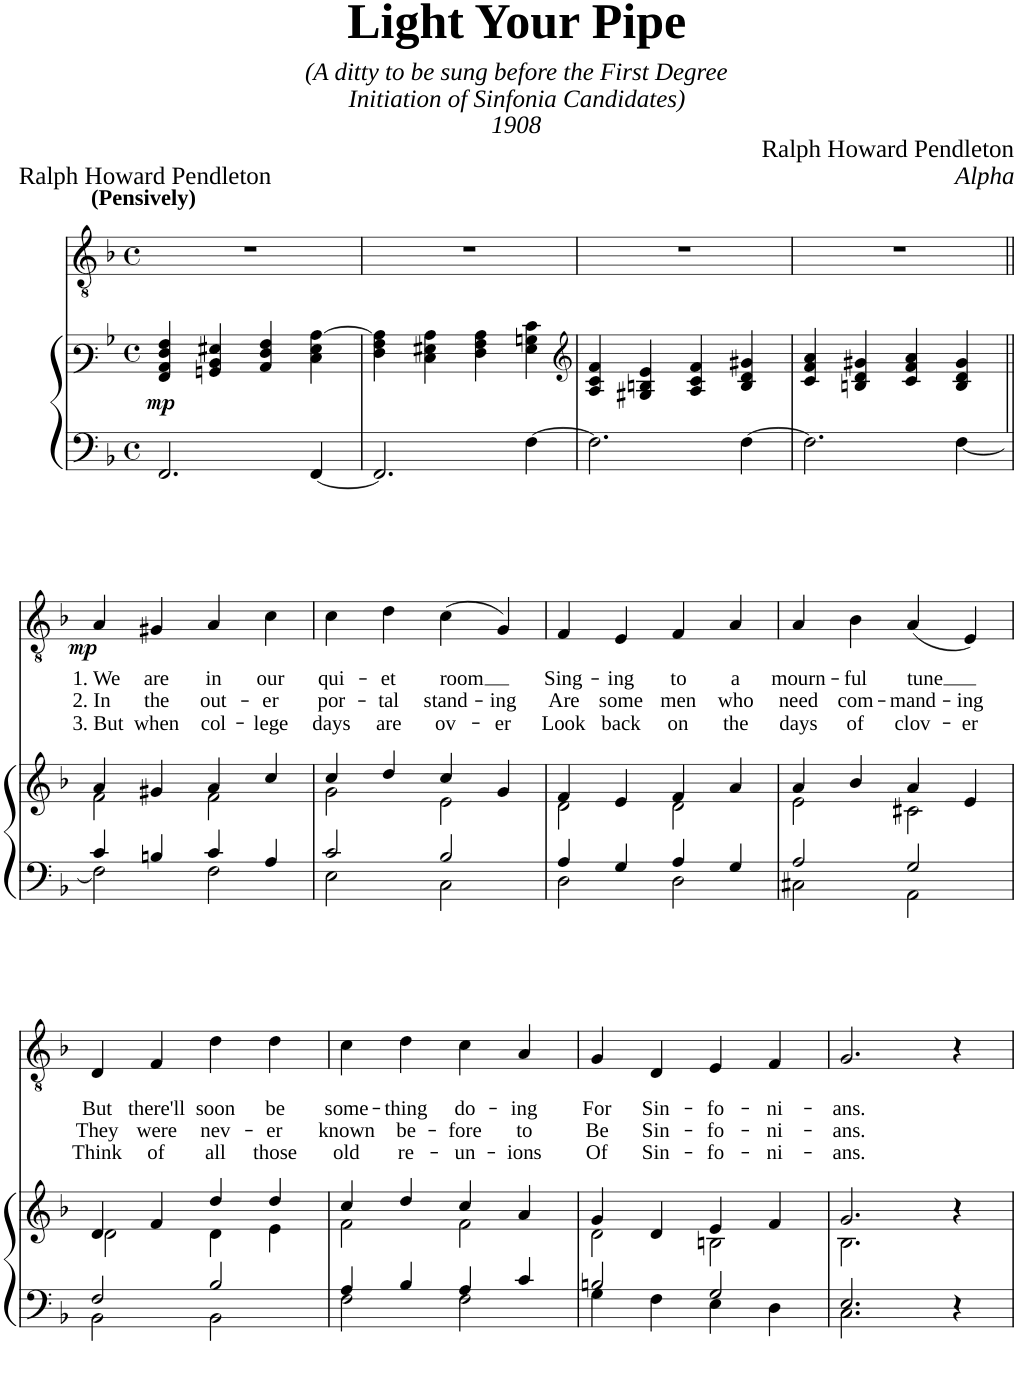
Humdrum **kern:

**kern	**kern	**dynam	**kern	**text	**text	**text	**dynam
*part2	*part2	*part2	*part1	*part1	*part1	*part1	*part1
*staff3	*staff2	*staff2/3	*staff1	*staff1	*staff1	*staff1	*staff1
*I"Piano	*	*	*I"Tenor	*	*	*	*
*I'Pno	*	*	*	*	*	*	*
*clefF4	*clefF3	*	*clefGv2	*	*	*	*
*k[b-]	*k[b-]	*	*k[b-]	*	*	*	*
*M4/4	*M4/4	*	*M4/4	*	*	*	*
*met(c)	*met(c)	*	*met(c)	*	*	*	*
=1	=1	=1	=1	=1	=1	=1	=1
!	!	!	!LO:TX:a:B:t=(Pensively)	!	!	!	!
!	!	!LO:DY:b	!	!	!	!	!
2.FF/	4AA/ 4C/ 4F/ 4A/	mp	1r	.	.	.	.
.	4BBn/ 4D/ 4G#X/	.	.	.	.	.	.
.	4C/ 4F/ 4A/	.	.	.	.	.	.
[4FF/	4E\ 4G#\ [4c\	.	.	.	.	.	.
=2	=2	=2	=2	=2	=2	=2	=2
2.FF/]	4F\ 4A\ 4c\]	.	1r	.	.	.	.
.	4E\ 4G#X\ 4c\	.	.	.	.	.	.
.	4F\ 4A\ 4c\	.	.	.	.	.	.
[4F\	4G#\ 4Bn\ 4e\	.	.	.	.	.	.
=3	=3	=3	=3	=3	=3	=3	=3
*	*clefG2	*	*	*	*	*	*
2.F\]	4A/ 4c/ 4f/	.	1r	.	.	.	.
.	4G#X/ 4Bn/ 4e/	.	.	.	.	.	.
.	4A/ 4c/ 4f/	.	.	.	.	.	.
[4F\	4B/ 4d/ 4g#X/	.	.	.	.	.	.
=4	=4	=4	=4	=4	=4	=4	=4
2.F\]	4c/ 4f/ 4a/	.	1r	.	.	.	.
.	4Bn/ 4d/ 4g#X/	.	.	.	.	.	.
.	4c/ 4f/ 4a/	.	.	.	.	.	.
[4F\	4B/ 4d/ 4g#/	.	.	.	.	.	.
!!LO:LB:g=z
=5||	=5||	=5||	=5||	=5||	=5||	=5||	=5||
*^	*^	*	*	*	*	*	*
!	!	!	!	!	!	!LO:LY:b	!LO:LY:b	!LO:LY:b	!LO:DY:b
4c/	2F\]	4a/	2f\	.	4A/	1. We	2. In	3. But	mp
!	!	!	!	!	!	!LO:LY:b	!LO:LY:b	!LO:LY:b	!
4Bn/	.	4g#X/	.	.	4G#X/	are	the	when	.
!	!	!	!	!	!	!LO:LY:b	!LO:LY:b	!LO:LY:b	!
4c/	2F\	4a/	2f\	.	4A/	in	out-	col-	.
!	!	!	!	!	!	!LO:LY:b	!LO:LY:b	!LO:LY:b	!
4A/	.	4cc/	.	.	4c\	our	-er	-lege	.
=6	=6	=6	=6	=6	=6	=6	=6	=6	=6
!	!	!	!	!	!	!LO:LY:b	!LO:LY:b	!LO:LY:b	!
2c/	2E\	4cc/	2g\	.	4c\	qui-	por-	days	.
!	!	!	!	!	!	!LO:LY:b	!LO:LY:b	!LO:LY:b	!
.	.	4dd/	.	.	4d\	-et	-tal	are	.
!	!	!	!	!	!	!LO:LY:b	!LO:LY:b	!LO:LY:b	!
2B-/	2C\	4cc/	2e\	.	(4c\	-room	stand-	ov-	.
!	!	!	!	!	!	!	!LO:LY:b	!LO:LY:b	!
.	.	4g/	.	.	4G/)	.	-ing	-er	.
=7	=7	=7	=7	=7	=7	=7	=7	=7	=7
!	!	!	!	!	!	!LO:LY:b	!LO:LY:b	!LO:LY:b	!
4A/	2D\	4f/	2d\	.	4F/	Sing-	Are	Look	.
!	!	!	!	!	!	!LO:LY:b	!LO:LY:b	!LO:LY:b	!
4G/	.	4e/	.	.	4E/	-ing	some	back	.
!	!	!	!	!	!	!LO:LY:b	!LO:LY:b	!LO:LY:b	!
4A/	2D\	4f/	2d\	.	4F/	to	men	on	.
!	!	!	!	!	!	!LO:LY:b	!LO:LY:b	!LO:LY:b	!
4G/	.	4a/	.	.	4A/	a	who	the	.
=8	=8	=8	=8	=8	=8	=8	=8	=8	=8
!	!	!	!	!	!	!LO:LY:b	!LO:LY:b	!LO:LY:b	!
2A/	2C#X\	4a/	2e\	.	4A/	mourn-	need	days	.
!	!	!	!	!	!	!LO:LY:b	!LO:LY:b	!LO:LY:b	!
.	.	4b-/	.	.	4B-\	-ful	com-	of	.
!	!	!	!	!	!	!LO:LY:b	!LO:LY:b	!LO:LY:b	!
2G/	2AA\	4a/	2c#X\	.	(4A/	tune	-mand-	clov-	.
!	!	!	!	!	!	!	!LO:LY:b	!LO:LY:b	!
.	.	4e/	.	.	4E/)	.	-ing	-er	.
!!LO:LB:g=z
=9	=9	=9	=9	=9	=9	=9	=9	=9	=9
!	!	!	!	!	!	!LO:LY:b	!LO:LY:b	!LO:LY:b	!
2F/	2BB-\	4d/	2d\	.	4D/	But	They	Think	.
!	!	!	!	!	!	!LO:LY:b	!LO:LY:b	!LO:LY:b	!
.	.	4f/	.	.	4F/	there'll	were	of	.
!	!	!	!	!	!	!LO:LY:b	!LO:LY:b	!LO:LY:b	!
2B-/	2BB-\	4dd/	4d\	.	4d\	soon	nev-	all	.
!	!	!	!	!	!	!LO:LY:b	!LO:LY:b	!LO:LY:b	!
.	.	4dd/	4e\	.	4d\	be	-er	those	.
=10	=10	=10	=10	=10	=10	=10	=10	=10	=10
!	!	!	!	!	!	!LO:LY:b	!LO:LY:b	!LO:LY:b	!
4A/	2F\	4cc/	2f\	.	4c\	some-	known	old	.
!	!	!	!	!	!	!LO:LY:b	!LO:LY:b	!LO:LY:b	!
4B-/	.	4dd/	.	.	4d\	-thing	be-	re-	.
!	!	!	!	!	!	!LO:LY:b	!LO:LY:b	!LO:LY:b	!
4A/	2F\	4cc/	2f\	.	4c\	do-	-fore	-un-	.
!	!	!	!	!	!	!LO:LY:b	!LO:LY:b	!LO:LY:b	!
4c/	.	4a/	.	.	4A/	-ing	to	-ions	.
=11	=11	=11	=11	=11	=11	=11	=11	=11	=11
!	!	!	!	!	!	!LO:LY:b	!LO:LY:b	!LO:LY:b	!
2Bn/	4G\	4g/	2d\	.	4G/	For	Be	Of	.
!	!	!	!	!	!	!LO:LY:b	!LO:LY:b	!LO:LY:b	!
.	4F\	4d/	.	.	4D/	Sin-	Sin-	Sin-	.
!	!	!	!	!	!	!LO:LY:b	!LO:LY:b	!LO:LY:b	!
2G/	4E\	4e/	2Bn\	.	4E/	-fo-	-fo-	-fo-	.
!	!	!	!	!	!	!LO:LY:b	!LO:LY:b	!LO:LY:b	!
.	4D\	4f/	.	.	4F/	-ni-	-ni-	-ni-	.
=12	=12	=12	=12	=12	=12	=12	=12	=12	=12
!	!	!	!	!	!	!LO:LY:b	!LO:LY:b	!LO:LY:b	!
2.E/	2.C\	2.g/	2.B-\	.	2.G/	-ans.	-ans.	-ans.	.
4r	4ryy	4r	4ryy	.	4r	.	.	.	.
*v	*v	*	*	*	*	*	*	*	*
*	*v	*v	*	*	*	*	*	*
=	=	=	=	=	=	=	=
*-	*-	*-	*-	*-	*-	*-	*-
